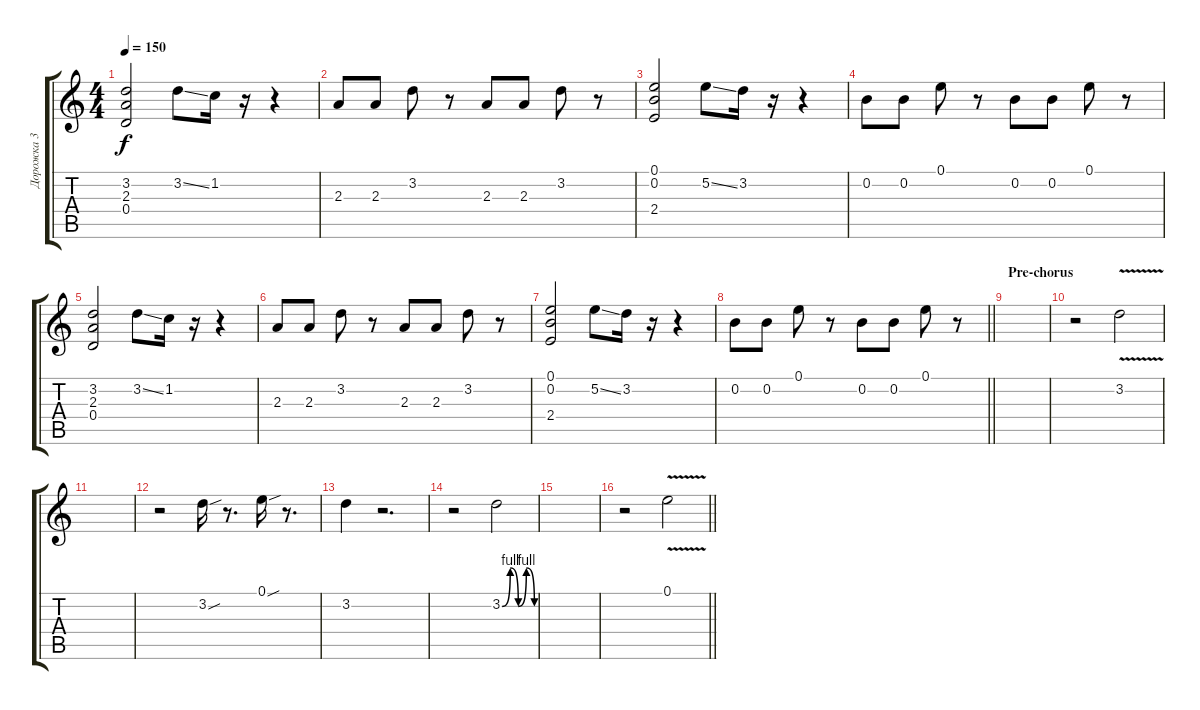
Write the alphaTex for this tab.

\track ("Дорожка 3" "Дорожка 3") {instrument distortionguitar}
\staff {score tabs}
\tuning (E4 B3 G3 D3 A2 E2) {hide}
\ts (4 4)
\tempo 150
\clef g2
\ks c
(3.2 2.3 0.4).2{dy f} 3.2{ss}.8 1.2.16 r.16 r.4 |
2.3.8 2.3.8 3.2.8 r.8 2.3.8 2.3.8 3.2.8 r.8 |
(0.1 0.2 2.4).2 5.2{ss}.8 3.2.16 r.16 r.4 |
0.2.8 0.2.8 0.1.8 r.8 0.2.8 0.2.8 0.1.8 r.8 |
(3.2 2.3 0.4).2 3.2{ss}.8 1.2.16 r.16 r.4 |
2.3.8 2.3.8 3.2.8 r.8 2.3.8 2.3.8 3.2.8 r.8 |
(0.1 0.2 2.4).2 5.2{ss}.8 3.2.16 r.16 r.4 |
\barLineRight lightlight
0.2.8 0.2.8 0.1.8 r.8 0.2.8 0.2.8 0.1.8 r.8 |
\section ("" "Pre-chorus")
|
r.2 3.2{v}.2 |
|
r.2 3.2{sou}.16 r.8{d} 0.1{sou}.16 r.8{d} |
3.2.4 r.2{d} |
r.2 3.2{be (custom 0 0 15 4 30 0 45 4 60 0)}.2 |
|
\barLineRight lightlight
r.2 0.1{v}.2
